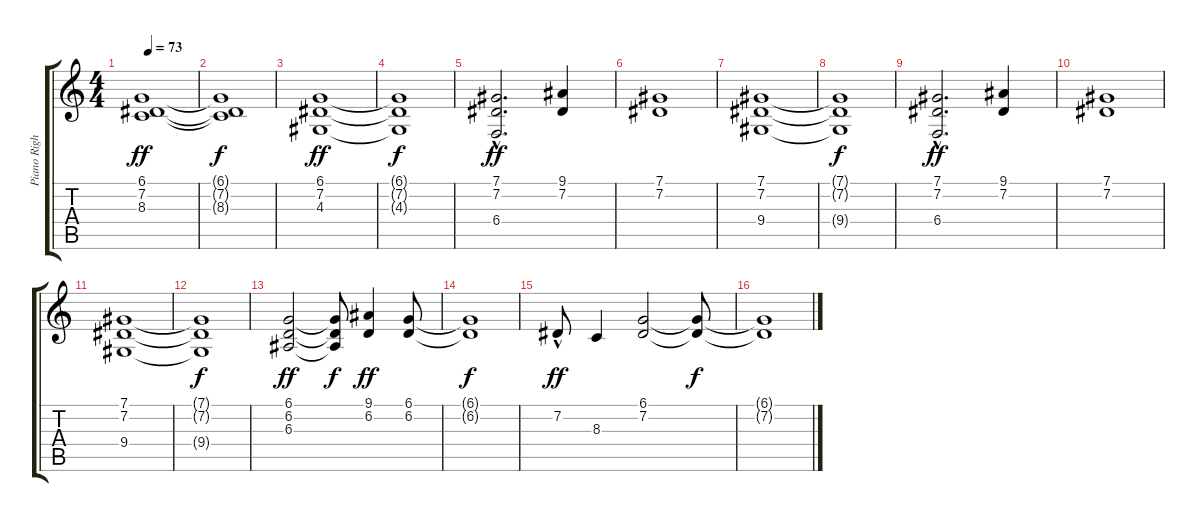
\track ("Piano Right" "Piano Righ") {instrument acousticgrandpiano}
\staff {score tabs}
\tuning (Db4 Ab3 E3 B2 Gb2 Db2) {hide}
\ts (4 4)
\tempo 73
\clef g2
\ks c
(6.1 7.2 8.3).1{dy ff} |
(6.1{t} 7.2{t} 8.3{t}).1{dy f} |
(6.1 7.2 4.3).1{dy ff} |
(6.1{t} 7.2{t} 4.3{t}).1{dy f} |
(7.1{hac} 7.2{hac} 6.4).2{d dy ff} (9.1 7.2).4 |
(7.1 7.2).1 |
(7.1 7.2 9.4).1 |
(7.1{t} 7.2{t} 9.4{t}).1{dy f} |
(7.1{hac} 7.2{hac} 6.4).2{d dy ff} (9.1 7.2).4 |
(7.1 7.2).1 |
(7.1 7.2 9.4).1 |
(7.1{t} 7.2{t} 9.4{t}).1{dy f} |
(6.1 6.2 6.3).2{dy ff} (6.1{t} 6.2{t} 6.3{t}).8{dy f} (9.1 6.2).4{dy ff} (6.1 6.2).8 |
(6.1{t} 6.2{t}).1{dy f} |
7.2{hac}.8{dy ff} 8.3.4 (6.1 7.2).2 (6.1{t} 7.2{t}).8{dy f} |
(6.1{t} 7.2{t}).1
